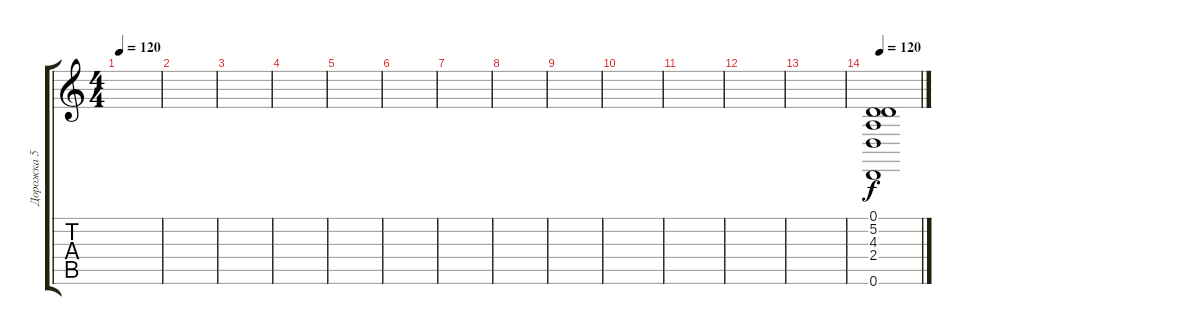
\track ("Дорожка 5" "Дорожка 5") {instrument brightacousticpiano}
\staff {score tabs}
\tuning (D4 A3 F3 C3 G2 D2) {hide}
\ts (4 4)
\tempo 120
\clef g2
\ks c
|
|
|
|
|
|
|
|
|
|
|
|
|
\tempo 120
(0.1 5.2 4.3 2.4 0.6).1
